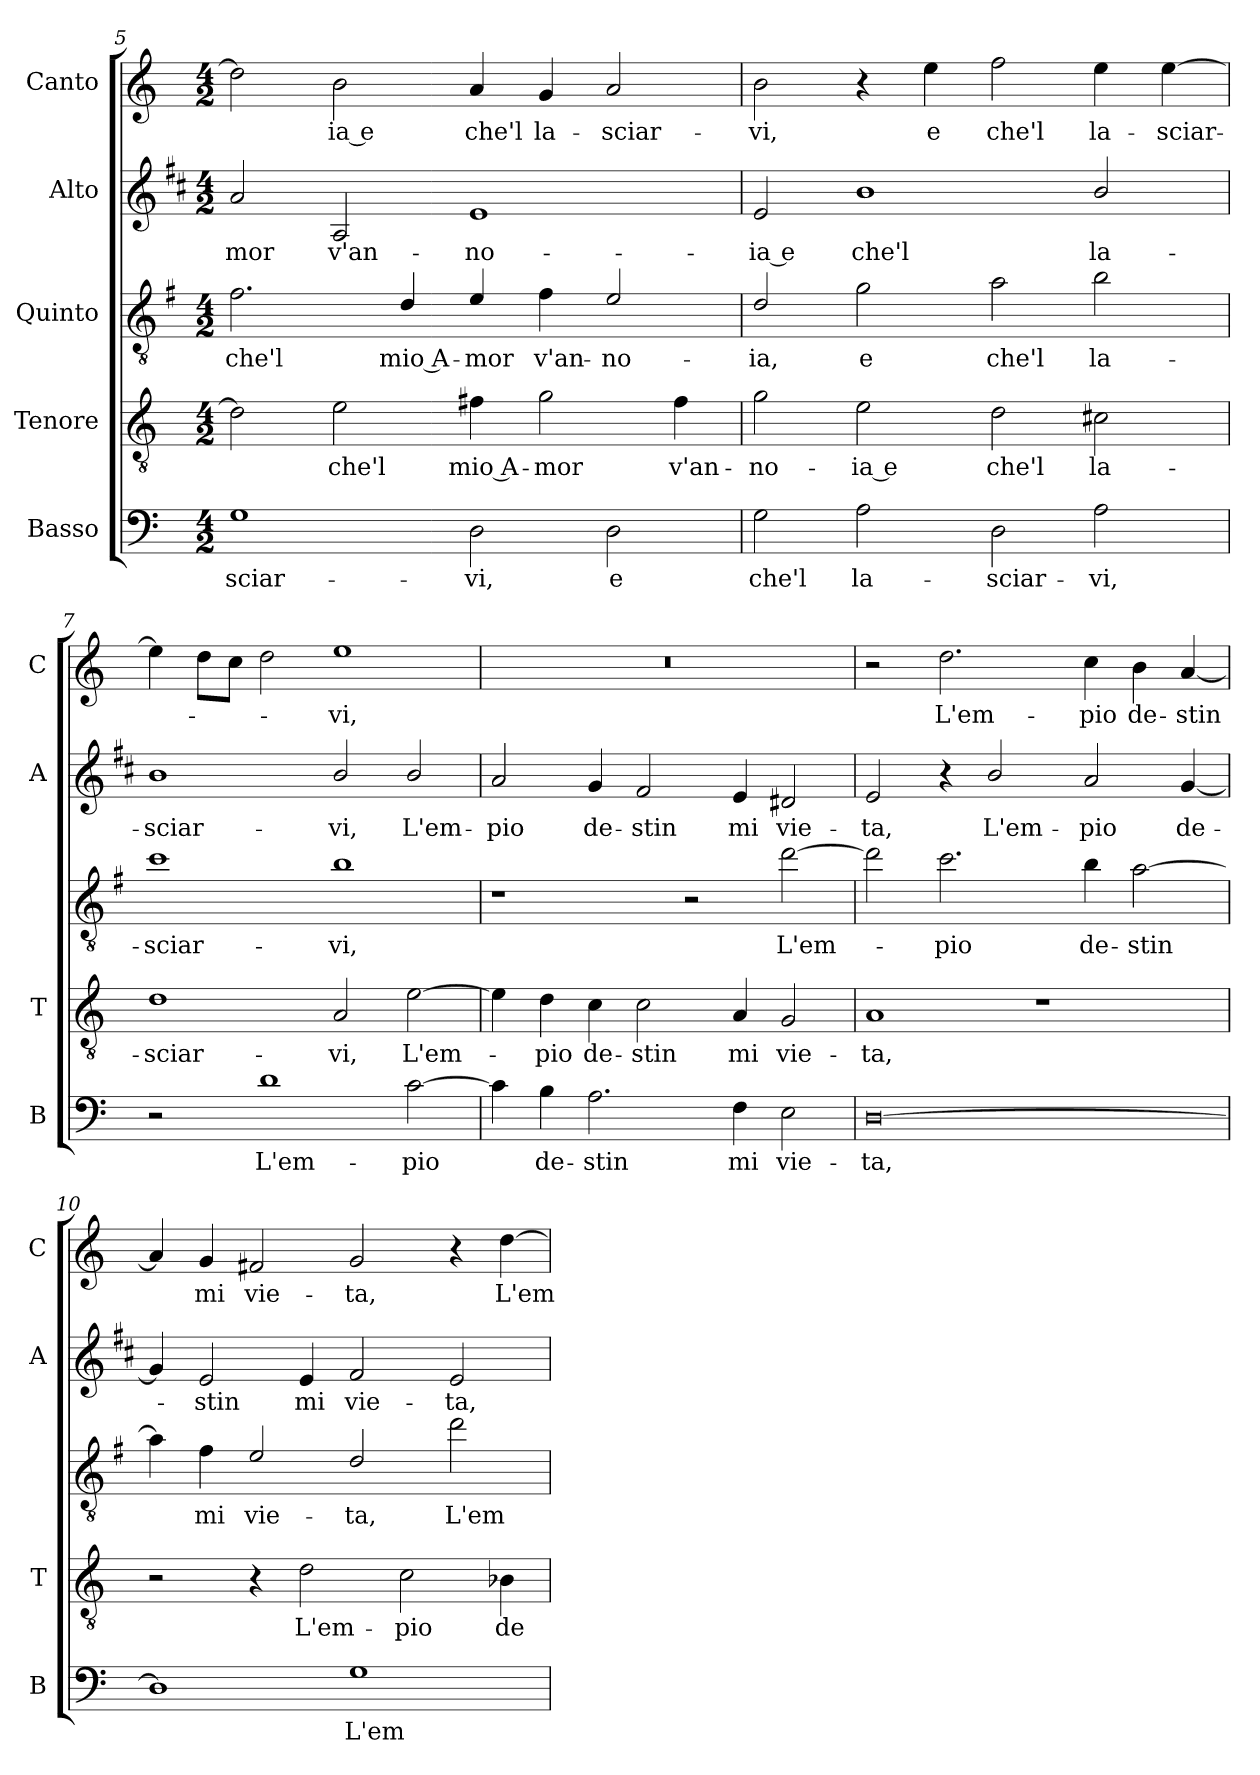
**kern	**text	**kern	**text	**kern	**text	**kern	**text	**kern	**text
*part5	*part5	*part4	*part4	*part3	*part3	*part2	*part2	*part1	*part1
*staff5	*staff5	*staff4	*staff4	*staff3	*staff3	*staff2	*staff2	*staff1	*staff1
*I"Basso	*	*I"Tenore	*	*I"Quinto	*	*I"Alto	*	*I"Canto	*
*I'B	*	*I'T	*	*	*	*I'A	*	*I'C	*
*clefF4	*	*clefGv2	*	*clefGv2	*	*clefG2	*	*clefG2	*
*	*	*	*	*ITrd4c7	*	*ITrd1c2	*	*	*
*k[]	*	*k[]	*	*k[]	*	*k[]	*	*k[]	*
*C:	*	*C:	*	*C:	*	*C:	*	*C:	*
*M4/2	*	*M4/2	*	*M4/2	*	*M4/2	*	*M4/2	*
=5	=5	=5	=5	=5	=5	=5	=5	=5	=5
!	!LO:LY:b	!	!	!	!LO:LY:b	!	!LO:LY:b	!	!
1G	-sciar-	2d\]	.	2.B\	che'l	2g/	-mor	2dd\]	.
!	!	!	!LO:LY:b	!	!	!	!LO:LY:b	!	!LO:LY:b
.	.	2e\	che'l	.	.	2G/	v'an-	2b\	-ia e
!	!	!	!	!	!LO:LY:b	!	!	!	!
.	.	.	.	4G/	mio A-	.	.	.	.
!	!LO:LY:b	!	!LO:LY:b	!	!LO:LY:b	!	!LO:LY:b	!	!LO:LY:b
2D\	-vi,	4f#X\	mio A-	4A/	-mor	1d	-no-	4a/	che'l
!	!	!	!LO:LY:b	!	!LO:LY:b	!	!	!	!LO:LY:b
.	.	2g\	-mor	4B\	v'an-	.	.	4g/	la-
!	!LO:LY:b	!	!	!	!LO:LY:b	!	!	!	!LO:LY:b
2D\	e	.	.	2A/	-no-	.	.	2a/	-sciar-
!	!	!	!LO:LY:b	!	!	!	!	!	!
.	.	4f#\	v'an-	.	.	.	.	.	.
=6	=6	=6	=6	=6	=6	=6	=6	=6	=6
!	!LO:LY:b	!	!LO:LY:b	!	!LO:LY:b	!	!LO:LY:b	!	!LO:LY:b
2G\	che'l	2g\	-no-	2G/	-ia,	2d/	-ia e	2b\	-vi,
!	!LO:LY:b	!	!LO:LY:b	!	!LO:LY:b	!	!LO:LY:b	!	!
2A\	la-	2e\	-ia e	2c\	e	1a	che'l	4r	.
!	!	!	!	!	!	!	!	!	!LO:LY:b
.	.	.	.	.	.	.	.	4ee\	e
!	!LO:LY:b	!	!LO:LY:b	!	!LO:LY:b	!	!	!	!LO:LY:b
2D\	-sciar-	2d\	che'l	2d\	che'l	.	.	2ff\	che'l
!	!LO:LY:b	!	!LO:LY:b	!	!LO:LY:b	!	!LO:LY:b	!	!LO:LY:b
2A\	-vi,	2c#X\	la-	2e\	la-	2a/	la-	4ee\	la-
!	!	!	!	!	!	!	!	!	!LO:LY:b
.	.	.	.	.	.	.	.	[4ee\	-sciar-
=7	=7	=7	=7	=7	=7	=7	=7	=7	=7
!	!	!	!LO:LY:b	!	!LO:LY:b	!	!LO:LY:b	!	!
2r	.	1d	-sciar-	1f	-sciar-	1a	-sciar-	4ee\]	.
.	.	.	.	.	.	.	.	8dd\L	.
.	.	.	.	.	.	.	.	8cc\J	.
!	!LO:LY:b	!	!	!	!	!	!	!	!
1d	L'em-	.	.	.	.	.	.	2dd\	.
!	!	!	!LO:LY:b	!	!LO:LY:b	!	!LO:LY:b	!	!LO:LY:b
.	.	2A/	-vi,	1e	-vi,	2a/	-vi,	1ee	-vi,
!	!LO:LY:b	!	!LO:LY:b	!	!	!	!LO:LY:b	!	!
[2c\	-pio	[2e\	L'em-	.	.	2a/	L'em-	.	.
!!LO:LB:g=z
=8	=8	=8	=8	=8	=8	=8	=8	=8	=8
!	!	!	!	!	!	!	!LO:LY:b	!	!
4c\]	.	4e\]	.	1r	.	2g/	-pio	0r	.
!	!LO:LY:b	!	!LO:LY:b	!	!	!	!	!	!
4B\	de-	4d\	-pio	.	.	.	.	.	.
!	!LO:LY:b	!	!LO:LY:b	!	!	!	!LO:LY:b	!	!
2.A\	-stin	4c\	de-	.	.	4f/	de-	.	.
!	!	!	!LO:LY:b	!	!	!	!LO:LY:b	!	!
.	.	2c\	-stin	.	.	2e/	-stin	.	.
.	.	.	.	2r	.	.	.	.	.
!	!LO:LY:b	!	!LO:LY:b	!	!	!	!LO:LY:b	!	!
4F\	mi	4A/	mi	.	.	4d/	mi	.	.
!	!LO:LY:b	!	!LO:LY:b	!	!LO:LY:b	!	!LO:LY:b	!	!
2E\	vie-	2G/	vie-	[2g\	L'em-	2c#X/	vie-	.	.
=9	=9	=9	=9	=9	=9	=9	=9	=9	=9
!	!LO:LY:b	!	!LO:LY:b	!	!	!	!LO:LY:b	!	!
[0D	-ta,	1A	-ta,	2g\]	.	2d/	-ta,	2r	.
!	!	!	!	!	!LO:LY:b	!	!	!	!LO:LY:b
.	.	.	.	2.f\	-pio	4r	.	2.dd\	L'em-
!	!	!	!	!	!	!	!LO:LY:b	!	!
.	.	.	.	.	.	2a/	L'em-	.	.
.	.	1r	.	.	.	.	.	.	.
!	!	!	!	!	!LO:LY:b	!	!LO:LY:b	!	!LO:LY:b
.	.	.	.	4e\	de-	2g/	-pio	4cc\	-pio
!	!	!	!	!	!LO:LY:b	!	!	!	!LO:LY:b
.	.	.	.	[2d\	-stin	.	.	4b\	de-
!	!	!	!	!	!	!	!LO:LY:b	!	!LO:LY:b
.	.	.	.	.	.	[4f/	de-	[4a/	-stin
=10	=10	=10	=10	=10	=10	=10	=10	=10	=10
1D]	.	2r	.	4d\]	.	4f/]	.	4a/]	.
!	!	!	!	!	!LO:LY:b	!	!LO:LY:b	!	!LO:LY:b
.	.	.	.	4B\	mi	2d/	-stin	4g/	mi
!	!	!	!	!	!LO:LY:b	!	!	!	!LO:LY:b
.	.	4r	.	2A/	vie-	.	.	2f#X/	vie-
!	!	!	!LO:LY:b	!	!	!	!LO:LY:b	!	!
.	.	2d\	L'em-	.	.	4d/	mi	.	.
!	!LO:LY:b	!	!	!	!LO:LY:b	!	!LO:LY:b	!	!LO:LY:b
1G	L'em-	.	.	2G/	-ta,	2e/	vie-	2g/	-ta,
!	!	!	!LO:LY:b	!	!	!	!	!	!
.	.	2c\	-pio	.	.	.	.	.	.
!	!	!	!	!	!LO:LY:b	!	!LO:LY:b	!	!
.	.	.	.	2g\	L'em-	2d/	-ta,	4r	.
!	!	!	!LO:LY:b	!	!	!	!	!	!LO:LY:b
.	.	4B-X\	de-	.	.	.	.	[4dd\	L'em-
=	=	=	=	=	=	=	=	=	=
*-	*-	*-	*-	*-	*-	*-	*-	*-	*-
